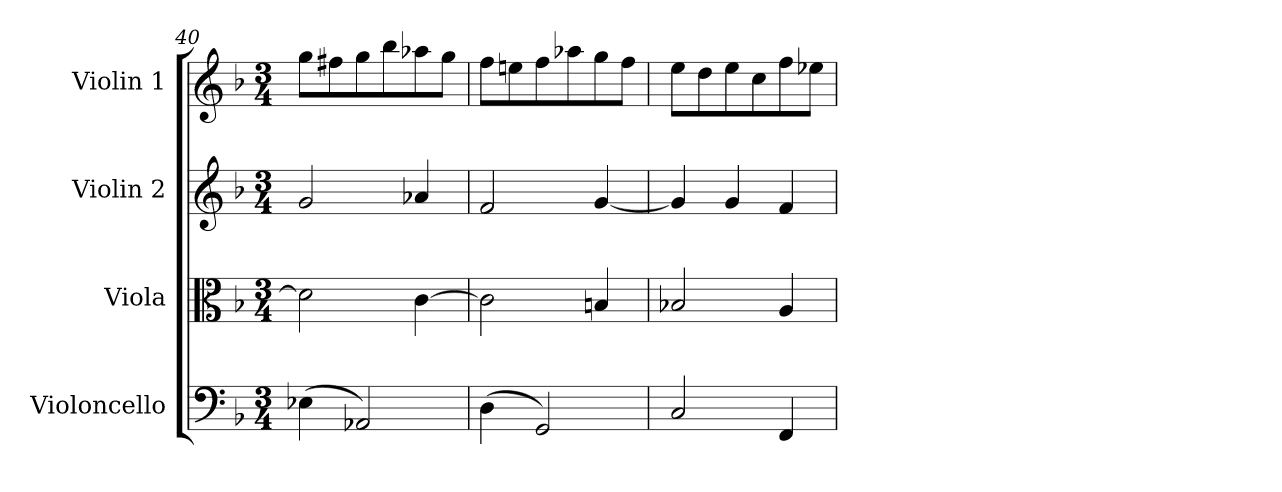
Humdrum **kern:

**kern	**kern	**kern	**kern
*part4	*part3	*part2	*part1
*staff4	*staff3	*staff2	*staff1
*I"Violoncello	*I"Viola	*I"Violin 2	*I"Violin 1
*I'Vc	*I'Vla	*I'Vln	*I'Vln
!!LO:LB:g=z
*clefF4	*clefC3	*clefG2	*clefG2
*k[b-]	*k[b-]	*k[b-]	*k[b-]
*M3/4	*M3/4	*M3/4	*M3/4
=40	=40	=40	=40
(4E-X\	2d\]	2g/	8gg\L
.	.	.	8ff#X\
2AA-X/)	.	.	8gg\
.	.	.	8bb-\
.	[4c\	4a-X/	8aa-X\
.	.	.	8gg\J
=41	=41	=41	=41
(4D\	2c\]	2f/	8ff\L
.	.	.	8een\
2GG/)	.	.	8ff\
.	.	.	8aa-X\
.	4Bn/	[4g/	8gg\
.	.	.	8ff\J
!!LO:LB:g=z
=42	=42	=42	=42
2C/	2B-X/	4g/]	8ee\L
.	.	.	8dd\
.	.	4g/	8ee\
.	.	.	8cc\
4FF/	4A/	4f/	8ff\
.	.	.	8ee-X\J
=	=	=	=
*-	*-	*-	*-
